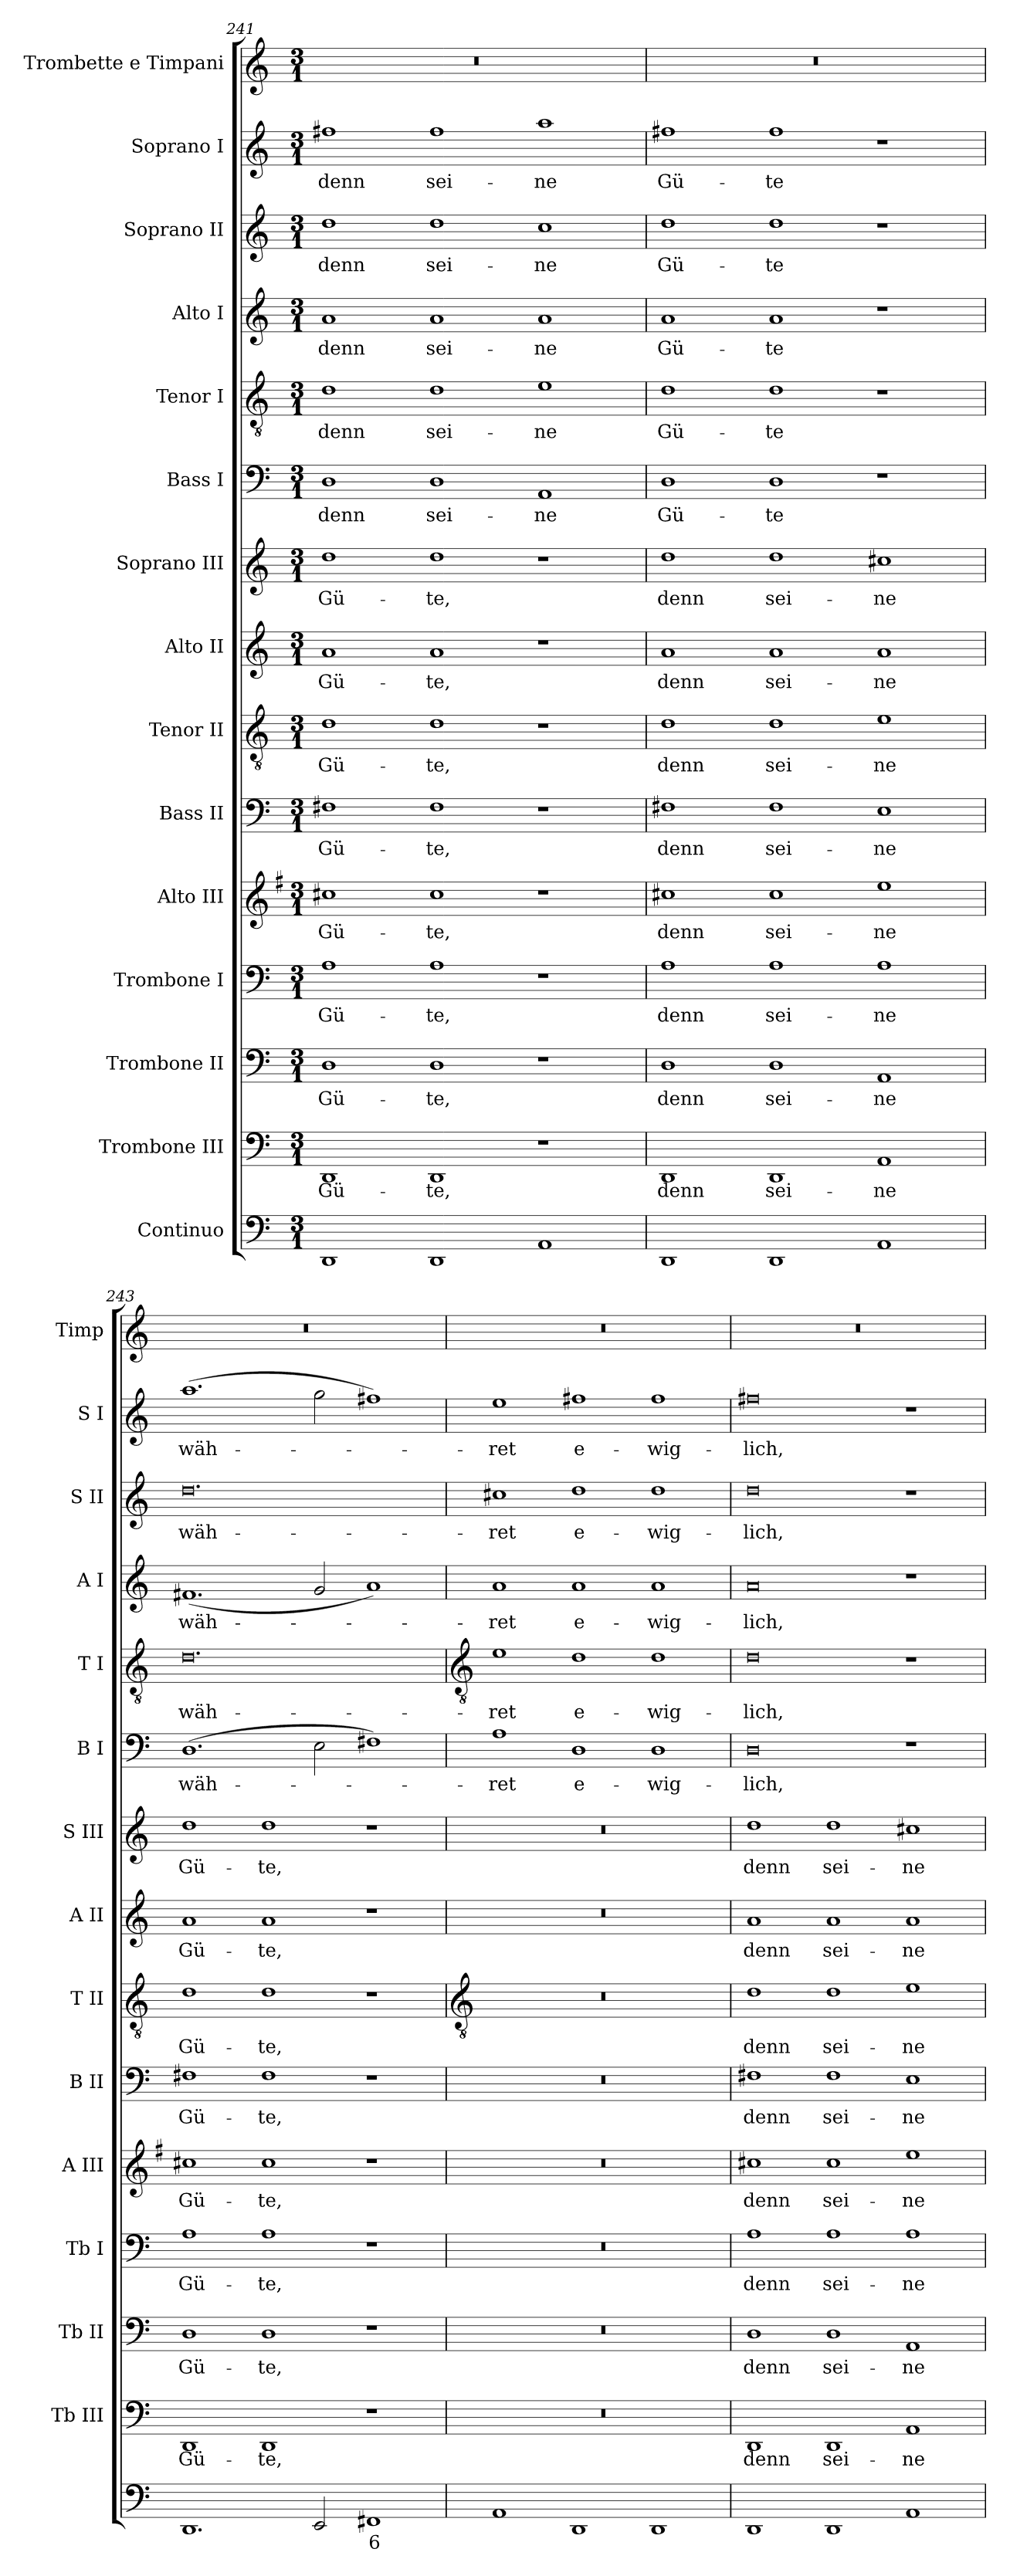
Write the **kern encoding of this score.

**kern	**text	**kern	**text	**kern	**text	**kern	**text	**kern	**text	**kern	**text	**kern	**text	**kern	**text	**kern	**text	**kern	**text	**kern	**text	**kern	**text	**kern	**text	**kern	**text	**kern
*part15	*part15	*part14	*part14	*part13	*part13	*part12	*part12	*part11	*part11	*part10	*part10	*part9	*part9	*part8	*part8	*part7	*part7	*part6	*part6	*part5	*part5	*part4	*part4	*part3	*part3	*part2	*part2	*part1
*staff15	*staff15	*staff14	*staff14	*staff13	*staff13	*staff12	*staff12	*staff11	*staff11	*staff10	*staff10	*staff9	*staff9	*staff8	*staff8	*staff7	*staff7	*staff6	*staff6	*staff5	*staff5	*staff4	*staff4	*staff3	*staff3	*staff2	*staff2	*staff1
*I"Continuo	*	*I"Trombone III	*	*I"Trombone II	*	*I"Trombone I	*	*I"Alto III	*	*I"Bass II	*	*I"Tenor II	*	*I"Alto II	*	*I"Soprano III	*	*I"Bass I	*	*I"Tenor I	*	*I"Alto I	*	*I"Soprano II	*	*I"Soprano I	*	*I"Trombette  e Timpani
*	*	*I'Tb III	*	*I'Tb II	*	*I'Tb I	*	*I'A III	*	*I'B II	*	*I'T II	*	*I'A II	*	*I'S III	*	*I'B I	*	*I'T I	*	*I'A I	*	*I'S II	*	*I'S I	*	*I'Timp
*clefF4	*	*clefF4	*	*clefF4	*	*clefF4	*	*clefG2	*	*clefF4	*	*clefGv2	*	*clefG2	*	*clefG2	*	*clefF4	*	*clefGv2	*	*clefG2	*	*clefG2	*	*clefG2	*	*clefG2
*	*	*	*	*	*	*	*	*ITrd4c7	*	*	*	*	*	*	*	*	*	*	*	*	*	*	*	*	*	*	*	*
*k[]	*	*k[]	*	*k[]	*	*k[]	*	*k[]	*	*k[]	*	*k[]	*	*k[]	*	*k[]	*	*k[]	*	*k[]	*	*k[]	*	*k[]	*	*k[]	*	*k[]
*C:	*	*C:	*	*C:	*	*C:	*	*C:	*	*C:	*	*C:	*	*C:	*	*C:	*	*C:	*	*C:	*	*C:	*	*C:	*	*C:	*	*C:
*M3/1	*	*M3/1	*	*M3/1	*	*M3/1	*	*M3/1	*	*M3/1	*	*M3/1	*	*M3/1	*	*M3/1	*	*M3/1	*	*M3/1	*	*M3/1	*	*M3/1	*	*M3/1	*	*M3/1
=241	=241	=241	=241	=241	=241	=241	=241	=241	=241	=241	=241	=241	=241	=241	=241	=241	=241	=241	=241	=241	=241	=241	=241	=241	=241	=241	=241	=241
!	!	!	!LO:LY:b	!	!LO:LY:b	!	!LO:LY:b	!	!LO:LY:b	!	!LO:LY:b	!	!LO:LY:b	!	!LO:LY:b	!	!LO:LY:b	!	!LO:LY:b	!	!LO:LY:b	!	!LO:LY:b	!	!LO:LY:b	!	!LO:LY:b	!LO:N:vis=0
1DD	.	1DD	Gü-	1D	Gü-	1A	Gü-	1f#X	Gü-	1F#X	Gü-	1d	Gü-	1a	Gü-	1dd	Gü-	1D	denn	1d	denn	1a	denn	1dd	denn	1ff#X	denn	0.r
!	!	!	!LO:LY:b	!	!LO:LY:b	!	!LO:LY:b	!	!LO:LY:b	!	!LO:LY:b	!	!LO:LY:b	!	!LO:LY:b	!	!LO:LY:b	!	!LO:LY:b	!	!LO:LY:b	!	!LO:LY:b	!	!LO:LY:b	!	!LO:LY:b	!
1DD	.	1DD	-te,	1D	-te,	1A	-te,	1f#	-te,	1F#	-te,	1d	-te,	1a	-te,	1dd	-te,	1D	sei-	1d	sei-	1a	sei-	1dd	sei-	1ff#	sei-	.
!	!	!	!	!	!	!	!	!	!	!	!	!	!	!	!	!	!	!	!LO:LY:b	!	!LO:LY:b	!	!LO:LY:b	!	!LO:LY:b	!	!LO:LY:b	!
1AA	.	1r	.	1r	.	1r	.	1r	.	1r	.	1r	.	1r	.	1r	.	1AA	-ne	1e	-ne	1a	-ne	1cc	-ne	1aa	-ne	.
=242	=242	=242	=242	=242	=242	=242	=242	=242	=242	=242	=242	=242	=242	=242	=242	=242	=242	=242	=242	=242	=242	=242	=242	=242	=242	=242	=242	=242
!	!	!	!LO:LY:b	!	!LO:LY:b	!	!LO:LY:b	!	!LO:LY:b	!	!LO:LY:b	!	!LO:LY:b	!	!LO:LY:b	!	!LO:LY:b	!	!LO:LY:b	!	!LO:LY:b	!	!LO:LY:b	!	!LO:LY:b	!	!LO:LY:b	!LO:N:vis=0
1DD	.	1DD	denn	1D	denn	1A	denn	1f#X	denn	1F#X	denn	1d	denn	1a	denn	1dd	denn	1D	Gü-	1d	Gü-	1a	Gü-	1dd	Gü-	1ff#X	Gü-	0.r
!	!	!	!LO:LY:b	!	!LO:LY:b	!	!LO:LY:b	!	!LO:LY:b	!	!LO:LY:b	!	!LO:LY:b	!	!LO:LY:b	!	!LO:LY:b	!	!LO:LY:b	!	!LO:LY:b	!	!LO:LY:b	!	!LO:LY:b	!	!LO:LY:b	!
1DD	.	1DD	sei-	1D	sei-	1A	sei-	1f#	sei-	1F#	sei-	1d	sei-	1a	sei-	1dd	sei-	1D	-te	1d	-te	1a	-te	1dd	-te	1ff#	-te	.
!	!	!	!LO:LY:b	!	!LO:LY:b	!	!LO:LY:b	!	!LO:LY:b	!	!LO:LY:b	!	!LO:LY:b	!	!LO:LY:b	!	!LO:LY:b	!	!	!	!	!	!	!	!	!	!	!
1AA	.	1AA	-ne	1AA	-ne	1A	-ne	1a	-ne	1E	-ne	1e	-ne	1a	-ne	1cc#X	-ne	1r	.	1r	.	1r	.	1r	.	1r	.	.
=243	=243	=243	=243	=243	=243	=243	=243	=243	=243	=243	=243	=243	=243	=243	=243	=243	=243	=243	=243	=243	=243	=243	=243	=243	=243	=243	=243	=243
!	!	!	!LO:LY:b	!	!LO:LY:b	!	!LO:LY:b	!	!LO:LY:b	!	!LO:LY:b	!	!LO:LY:b	!	!LO:LY:b	!	!LO:LY:b	!	!LO:LY:b	!	!LO:LY:b	!	!LO:LY:b	!	!LO:LY:b	!	!LO:LY:b	!LO:N:vis=0
1.DD	.	1DD	Gü-	1D	Gü-	1A	Gü-	1f#X	Gü-	1F#X	Gü-	1d	Gü-	1a	Gü-	1dd	Gü-	(>1.D	wäh-	0.d	wäh-	(<1.f#X	wäh-	0.dd	wäh-	(>1.aa	wäh-	0.r
!	!	!	!LO:LY:b	!	!LO:LY:b	!	!LO:LY:b	!	!LO:LY:b	!	!LO:LY:b	!	!LO:LY:b	!	!LO:LY:b	!	!LO:LY:b	!	!	!	!	!	!	!	!	!	!	!
.	.	1DD	-te,	1D	-te,	1A	-te,	1f#	-te,	1F#	-te,	1d	-te,	1a	-te,	1dd	-te,	.	.	.	.	.	.	.	.	.	.	.
2EE	.	.	.	.	.	.	.	.	.	.	.	.	.	.	.	.	.	2E	.	.	.	2g	.	.	.	2gg	.	.
!	!LO:LY:b	!	!	!	!	!	!	!	!	!	!	!	!	!	!	!	!	!	!	!	!	!	!	!	!	!	!	!
1FF#X	6	1r	.	1r	.	1r	.	1r	.	1r	.	1r	.	1r	.	1r	.	1F#X)	.	.	.	1a)	.	.	.	1ff#X)	.	.
!!LO:LB:g=z
=244	=244	=244	=244	=244	=244	=244	=244	=244	=244	=244	=244	=244	=244	=244	=244	=244	=244	=244	=244	=244	=244	=244	=244	=244	=244	=244	=244	=244
*	*	*	*	*	*	*	*	*	*	*	*	*clefGv2	*	*	*	*	*	*	*	*clefGv2	*	*	*	*	*	*	*	*
!	!	!LO:N:vis=0	!	!LO:N:vis=0	!	!LO:N:vis=0	!	!LO:N:vis=0	!	!LO:N:vis=0	!	!LO:N:vis=0	!	!LO:N:vis=0	!	!LO:N:vis=0	!	!	!LO:LY:b	!	!LO:LY:b	!	!LO:LY:b	!	!LO:LY:b	!	!LO:LY:b	!LO:N:vis=0
1AA	.	0.r	.	0.r	.	0.r	.	0.r	.	0.r	.	0.r	.	0.r	.	0.r	.	1A	ret	1e	-ret	1a	ret	1cc#X	-ret	1ee	ret	0.r
!	!	!	!	!	!	!	!	!	!	!	!	!	!	!	!	!	!	!	!LO:LY:b	!	!LO:LY:b	!	!LO:LY:b	!	!LO:LY:b	!	!LO:LY:b	!
1DD	.	.	.	.	.	.	.	.	.	.	.	.	.	.	.	.	.	1D	e-	1d	e-	1a	e-	1dd	e-	1ff#X	e-	.
!	!	!	!	!	!	!	!	!	!	!	!	!	!	!	!	!	!	!	!LO:LY:b	!	!LO:LY:b	!	!LO:LY:b	!	!LO:LY:b	!	!LO:LY:b	!
1DD	.	.	.	.	.	.	.	.	.	.	.	.	.	.	.	.	.	1D	-wig-	1d	-wig-	1a	-wig-	1dd	-wig-	1ff#	-wig-	.
=245	=245	=245	=245	=245	=245	=245	=245	=245	=245	=245	=245	=245	=245	=245	=245	=245	=245	=245	=245	=245	=245	=245	=245	=245	=245	=245	=245	=245
!	!	!	!LO:LY:b	!	!LO:LY:b	!	!LO:LY:b	!	!LO:LY:b	!	!LO:LY:b	!	!LO:LY:b	!	!LO:LY:b	!	!LO:LY:b	!	!LO:LY:b	!	!LO:LY:b	!	!LO:LY:b	!	!LO:LY:b	!	!LO:LY:b	!LO:N:vis=0
1DD	.	1DD	denn	1D	denn	1A	denn	1f#X	denn	1F#X	denn	1d	denn	1a	denn	1dd	denn	0D	-lich,	0d	-lich,	0a	-lich,	0dd	-lich,	0ff#X	-lich,	0.r
!	!	!	!LO:LY:b	!	!LO:LY:b	!	!LO:LY:b	!	!LO:LY:b	!	!LO:LY:b	!	!LO:LY:b	!	!LO:LY:b	!	!LO:LY:b	!	!	!	!	!	!	!	!	!	!	!
1DD	.	1DD	sei-	1D	sei-	1A	sei-	1f#	sei-	1F#	sei-	1d	sei-	1a	sei-	1dd	sei-	.	.	.	.	.	.	.	.	.	.	.
!	!	!	!LO:LY:b	!	!LO:LY:b	!	!LO:LY:b	!	!LO:LY:b	!	!LO:LY:b	!	!LO:LY:b	!	!LO:LY:b	!	!LO:LY:b	!	!	!	!	!	!	!	!	!	!	!
1AA	.	1AA	-ne	1AA	-ne	1A	-ne	1a	-ne	1E	-ne	1e	-ne	1a	-ne	1cc#X	-ne	1r	.	1r	.	1r	.	1r	.	1r	.	.
=	=	=	=	=	=	=	=	=	=	=	=	=	=	=	=	=	=	=	=	=	=	=	=	=	=	=	=	=
*-	*-	*-	*-	*-	*-	*-	*-	*-	*-	*-	*-	*-	*-	*-	*-	*-	*-	*-	*-	*-	*-	*-	*-	*-	*-	*-	*-	*-
